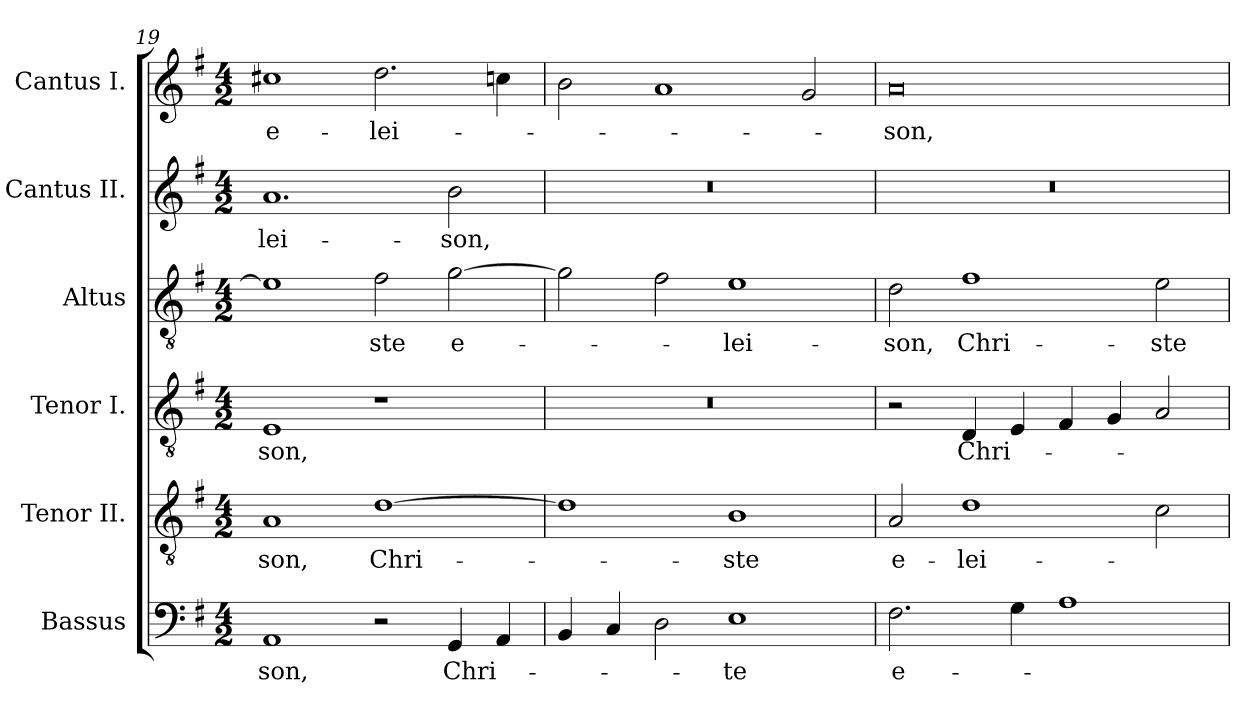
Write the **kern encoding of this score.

**kern	**text	**kern	**text	**kern	**text	**kern	**text	**kern	**text	**kern	**text
*part6	*part6	*part5	*part5	*part4	*part4	*part3	*part3	*part2	*part2	*part1	*part1
*staff6	*staff6	*staff5	*staff5	*staff4	*staff4	*staff3	*staff3	*staff2	*staff2	*staff1	*staff1
*I"Bassus	*	*I"Tenor II.	*	*I"Tenor I.	*	*I"Altus	*	*I"Cantus II.	*	*I"Cantus I.	*
*I'B.	*	*I'T. II.	*	*I'T. I.	*	*I'A.	*	*I'C. II	*	*I'C. I	*
*clefF4	*	*clefGv2	*	*clefGv2	*	*clefGv2	*	*clefG2	*	*clefG2	*
*	*	*ITrd7c12	*	*ITrd7c12	*	*ITrd7c12	*	*	*	*	*
*k[f#]	*	*k[f#]	*	*k[f#]	*	*k[f#]	*	*k[f#]	*	*k[f#]	*
*G:	*	*G:	*	*G:	*	*G:	*	*G:	*	*G:	*
*M4/2	*	*M4/2	*	*M4/2	*	*M4/2	*	*M4/2	*	*M4/2	*
=19	=19	=19	=19	=19	=19	=19	=19	=19	=19	=19	=19
!	!LO:LY:b:color=#000000	!	!	!	!	!	!	!	!	!	!
!	!	!	!LO:LY:b:color=#000000	!	!	!	!	!	!	!	!
!	!	!	!	!	!LO:LY:b:color=#000000	!	!	!	!	!	!
!	!	!	!	!	!	!	!	!	!LO:LY:b:color=#000000	!	!
!	!	!	!	!	!	!	!	!	!	!	!LO:LY:b:color=#000000
1AAi	-son,	1AAi	-son,	1EEi	-son,	1Ei]	.	1.ai	-lei-	1cc#Xi	e-
!	!	!	!LO:LY:b:color=#000000	!	!	!	!	!	!	!	!
!	!	!	!	!	!	!	!LO:LY:b:color=#000000	!	!	!	!
!	!	!	!	!	!	!	!	!	!	!	!LO:LY:b:color=#000000
2r	.	[1Di	Chri-	1r	.	2F#i\	-ste	.	.	2.ddi\	-lei-
!	!LO:LY:b:color=#000000	!	!	!	!	!	!	!	!	!	!
!	!	!	!	!	!	!	!LO:LY:b:color=#000000	!	!	!	!
!	!	!	!	!	!	!	!	!	!LO:LY:b:color=#000000	!	!
4GGi/	Chri-	.	.	.	.	[2Gi\	e-	2bi\	-son,	.	.
4AAi/	.	.	.	.	.	.	.	.	.	4ccni\	.
=20	=20	=20	=20	=20	=20	=20	=20	=20	=20	=20	=20
!	!	!	!	!LO:N:vis=1	!	!	!	!LO:N:vis=1	!	!	!
4BBi/	.	1Di]	.	0r	.	2Gi\]	.	0r	.	2bi\	.
4Ci/	.	.	.	.	.	.	.	.	.	.	.
2Di\	.	.	.	.	.	2F#i\	.	.	.	1ai	.
!	!LO:LY:b:color=#000000	!	!	!	!	!	!	!	!	!	!
!	!	!	!LO:LY:b:color=#000000	!	!	!	!	!	!	!	!
!	!	!	!	!	!	!	!LO:LY:b:color=#000000	!	!	!	!
1Ei	-te	1BBi	-ste	.	.	1Ei	-lei-	.	.	.	.
.	.	.	.	.	.	.	.	.	.	2gi/	.
!!LO:PB:g=z
=21	=21	=21	=21	=21	=21	=21	=21	=21	=21	=21	=21
!	!LO:LY:b:color=#000000	!	!	!	!	!	!	!	!	!	!
!	!	!	!LO:LY:b:color=#000000	!	!	!	!	!	!	!	!
!	!	!	!	!	!	!	!LO:LY:b:color=#000000	!LO:N:vis=1	!	!	!
!	!	!	!	!	!	!	!	!	!	!	!LO:LY:b:color=#000000
2.F#i\	e-	2AAi/	e-	2r	.	2Di\	-son,	0r	.	0ai	-son,
!	!	!	!LO:LY:b:color=#000000	!	!	!	!	!	!	!	!
!	!	!	!	!	!LO:LY:b:color=#000000	!	!	!	!	!	!
!	!	!	!	!	!	!	!LO:LY:b:color=#000000	!	!	!	!
.	.	1Di	-lei-	4DDi/	Chri-	1F#i	Chri-	.	.	.	.
4Gi\	.	.	.	4EEi/	.	.	.	.	.	.	.
1Ai	.	.	.	4FF#i/	.	.	.	.	.	.	.
.	.	.	.	4GGi/	.	.	.	.	.	.	.
!	!	!	!	!	!	!	!LO:LY:b:color=#000000	!	!	!	!
.	.	2Ci\	.	2AAi/	.	2Ei\	-ste	.	.	.	.
=	=	=	=	=	=	=	=	=	=	=	=
*-	*-	*-	*-	*-	*-	*-	*-	*-	*-	*-	*-
